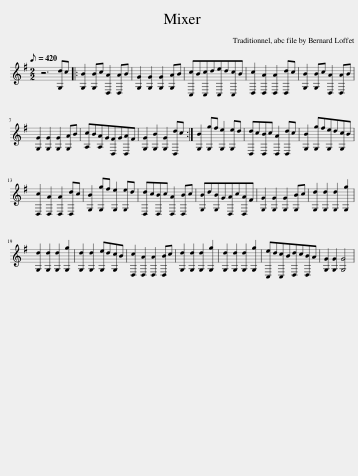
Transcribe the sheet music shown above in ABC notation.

X:1
L:1/8
Q:1/8=420
M:2/2
I:linebreak $
K:G
V:1 treble
V:1
 z6 [G,d]c |: [G,B]2 [G,B]c [D,A]2 [D,A]B | [G,G]2 [G,G]2 [G,G]2 [G,A]B | [C,c]B[C,c]d[C,e]d[C,c]B | [D,c]2 [D,A]2 [D,A]2 [D,d]c | %5
 [G,B]2 [G,B]c [D,A]2 [D,A]B |$ [G,G]2 [G,G]2 [G,G]2 [G,A]B | [A,c]B[A,A]G[D,F]G[D,A]F | [G,G]2 [G,B]2 [G,G]2 [D,d]c :| [G,B]2 [G,g]f [G,e]2 [G,e]d | %10
 [D,d]c[D,B]c [D,A]2 [D,d]c | [G,B]2 [G,g]f[G,e]d[G,c]B |$ [D,c]2 [D,A]2 [D,A]2 [D,d]c | [G,B]2 [G,g]f [G,e]2 [G,e]d | [D,d]c[D,B]c [D,A]2 [D,B]c | %15
 [G,B]d[G,B]G[D,A]c[D,A]F | [G,G]2 [G,G]2 [G,G]2 [G,B]c | [G,d]2 [G,d]2 [G,d]2 [G,g]2 |$ [G,d]2 [G,d]2 [G,d]2 [G,g]2 | [G,d]2 [G,d]2 [G,e]d[G,c]B | %20
 [D,c]2 [D,A]2 [D,A]2 [D,B]c | [G,d]2 [G,d]2 [G,d]2 [G,g]2 | [G,d]2 [G,d]2 [G,d]2 [G,g]2 | [C,e]d[C,c]B[D,d]c[D,B]A | [G,G]2 [G,G]2 [G,G]4 | %25
